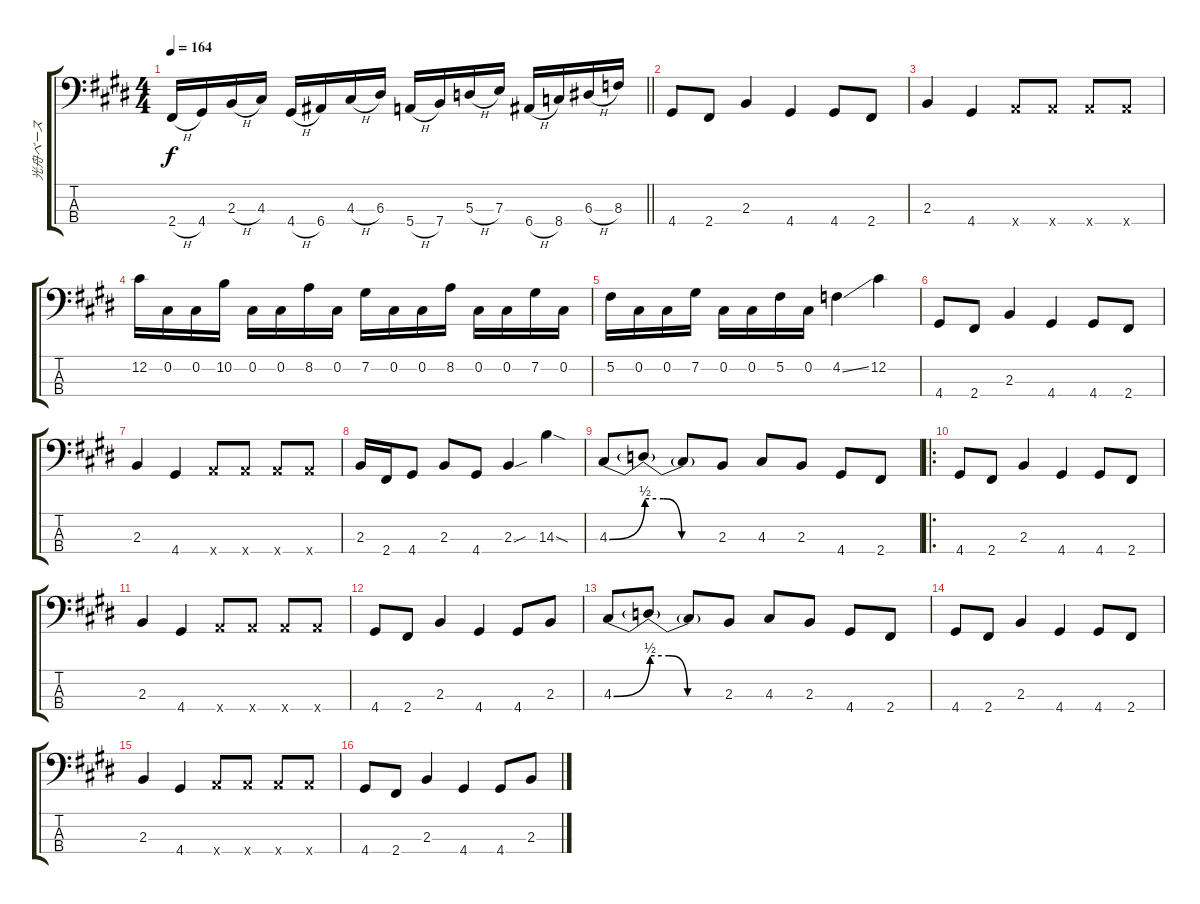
\track ("光舟ベース" "光舟ベース") {instrument acousticguitarsteel}
\staff {score tabs}
\tuning (G2 Db2 A1 E1) {hide}
\ts (4 4)
\tempo 164
\clef f4
\barLineRight lightlight
\ks e
2.4{h}.16{dy f} 4.4.16 2.3{h}.16 4.3.16 4.4{h}.16 6.4.16 4.3{h}.16 6.3.16 5.4{h}.16 7.4.16 5.3{h}.16 7.3.16 6.4{h}.16 8.4.16 6.3{h}.16 8.3.16 |
4.4.8 2.4.8 2.3.4 4.4.4 4.4.8 2.4.8 |
2.3.4 4.4.4 5.4{x}.8 5.4{x}.8 5.4{x}.8 5.4{x}.8 |
12.2.16 0.2.16 0.2.16 10.2.16 0.2.16 0.2.16 8.2.16 0.2.16 7.2.16 0.2.16 0.2.16 8.2.16 0.2.16 0.2.16 7.2.16 0.2.16 |
5.2.16 0.2.16 0.2.16 7.2.16 0.2.16 0.2.16 5.2.16 0.2.16 4.2{ss}.4 12.2.4 |
4.4.8 2.4.8 2.3.4 4.4.4 4.4.8 2.4.8 |
2.3.4 4.4.4 5.4{x}.8 5.4{x}.8 5.4{x}.8 5.4{x}.8 |
2.3.16 2.4.16 4.4.8 2.3.8 4.4.8 2.3{sou}.4 14.3{sod}.4 |
4.3{be (bend 0 0 60 2)}.8 4.3{be (custom 0 2 15 2 30 0 60 0) t}.8 4.3{t}.8 2.3.8 4.3.8 2.3.8 4.4.8 2.4.8 |
\ro
4.4.8 2.4.8 2.3.4 4.4.4 4.4.8 2.4.8 |
2.3.4 4.4.4 5.4{x}.8 5.4{x}.8 5.4{x}.8 5.4{x}.8 |
4.4.8 2.4.8 2.3.4 4.4.4 4.4.8 2.3.8 |
4.3{be (bend 0 0 60 2)}.8 4.3{be (custom 0 2 15 2 30 0 60 0) t}.8 4.3{t}.8 2.3.8 4.3.8 2.3.8 4.4.8 2.4.8 |
4.4.8 2.4.8 2.3.4 4.4.4 4.4.8 2.4.8 |
2.3.4 4.4.4 5.4{x}.8 5.4{x}.8 5.4{x}.8 5.4{x}.8 |
4.4.8 2.4.8 2.3.4 4.4.4 4.4.8 2.3.8
